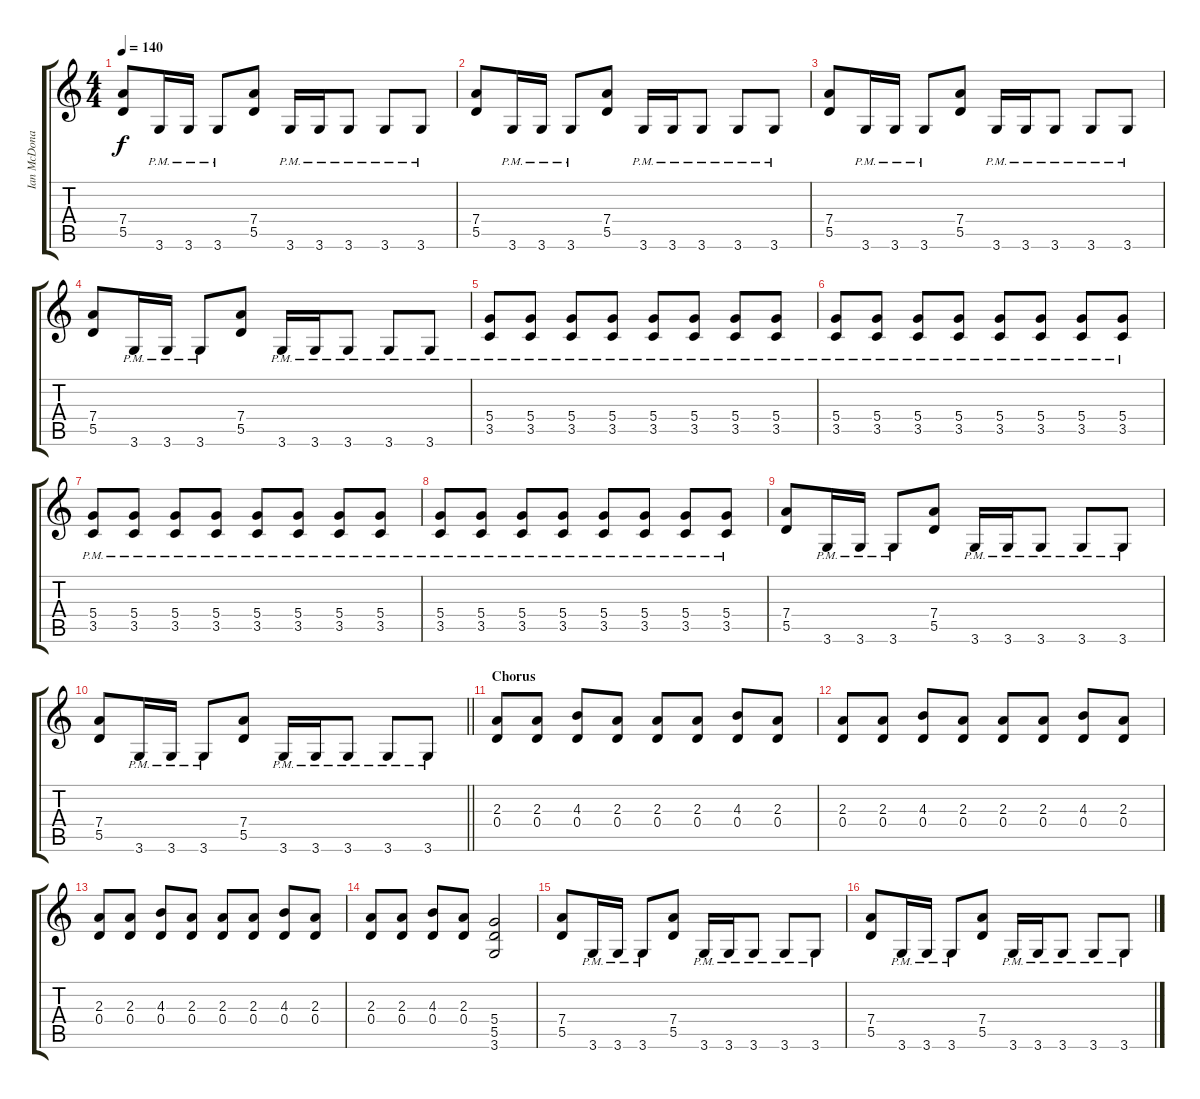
\track ("Ian McDonald (Gtr.I)" "Ian McDona") {instrument overdrivenguitar}
\staff {score tabs}
\tuning (E4 B3 G3 D3 A2 E2) {hide}
\ts (4 4)
\tempo 140
\clef g2
\ks c
(7.4 5.5).8{dy f} 3.6{pm}.16 3.6{pm}.16 3.6{pm}.8 (7.4 5.5).8 3.6{pm}.16 3.6{pm}.16 3.6{pm}.8 3.6{pm}.8 3.6{pm}.8 |
(7.4 5.5).8 3.6{pm}.16 3.6{pm}.16 3.6{pm}.8 (7.4 5.5).8 3.6{pm}.16 3.6{pm}.16 3.6{pm}.8 3.6{pm}.8 3.6{pm}.8 |
(7.4 5.5).8 3.6{pm}.16 3.6{pm}.16 3.6{pm}.8 (7.4 5.5).8 3.6{pm}.16 3.6{pm}.16 3.6{pm}.8 3.6{pm}.8 3.6{pm}.8 |
(7.4 5.5).8 3.6{pm}.16 3.6{pm}.16 3.6{pm}.8 (7.4 5.5).8 3.6{pm}.16 3.6{pm}.16 3.6{pm}.8 3.6{pm}.8 3.6{pm}.8 |
(5.4{pm} 3.5{pm}).8 (5.4{pm} 3.5{pm}).8 (5.4{pm} 3.5{pm}).8 (5.4{pm} 3.5{pm}).8 (5.4{pm} 3.5{pm}).8 (5.4{pm} 3.5{pm}).8 (5.4{pm} 3.5{pm}).8 (5.4{pm} 3.5{pm}).8 |
(5.4{pm} 3.5{pm}).8 (5.4{pm} 3.5{pm}).8 (5.4{pm} 3.5{pm}).8 (5.4{pm} 3.5{pm}).8 (5.4{pm} 3.5{pm}).8 (5.4{pm} 3.5{pm}).8 (5.4{pm} 3.5{pm}).8 (5.4{pm} 3.5{pm}).8 |
(5.4{pm} 3.5{pm}).8 (5.4{pm} 3.5{pm}).8 (5.4{pm} 3.5{pm}).8 (5.4{pm} 3.5{pm}).8 (5.4{pm} 3.5{pm}).8 (5.4{pm} 3.5{pm}).8 (5.4{pm} 3.5{pm}).8 (5.4{pm} 3.5{pm}).8 |
(5.4{pm} 3.5{pm}).8 (5.4{pm} 3.5{pm}).8 (5.4{pm} 3.5{pm}).8 (5.4{pm} 3.5{pm}).8 (5.4{pm} 3.5{pm}).8 (5.4{pm} 3.5{pm}).8 (5.4{pm} 3.5{pm}).8 (5.4{pm} 3.5{pm}).8 |
(7.4 5.5).8 3.6{pm}.16 3.6{pm}.16 3.6{pm}.8 (7.4 5.5).8 3.6{pm}.16 3.6{pm}.16 3.6{pm}.8 3.6{pm}.8 3.6{pm}.8 |
\barLineRight lightlight
(7.4 5.5).8 3.6{pm}.16 3.6{pm}.16 3.6{pm}.8 (7.4 5.5).8 3.6{pm}.16 3.6{pm}.16 3.6{pm}.8 3.6{pm}.8 3.6{pm}.8 |
\section ("" "Chorus")
(2.3 0.4).8 (2.3 0.4).8 (4.3 0.4).8 (2.3 0.4).8 (2.3 0.4).8 (2.3 0.4).8 (4.3 0.4).8 (2.3 0.4).8 |
(2.3 0.4).8 (2.3 0.4).8 (4.3 0.4).8 (2.3 0.4).8 (2.3 0.4).8 (2.3 0.4).8 (4.3 0.4).8 (2.3 0.4).8 |
(2.3 0.4).8 (2.3 0.4).8 (4.3 0.4).8 (2.3 0.4).8 (2.3 0.4).8 (2.3 0.4).8 (4.3 0.4).8 (2.3 0.4).8 |
(2.3 0.4).8 (2.3 0.4).8 (4.3 0.4).8 (2.3 0.4).8 (5.4 5.5 3.6).2 |
(7.4 5.5).8 3.6{pm}.16 3.6{pm}.16 3.6{pm}.8 (7.4 5.5).8 3.6{pm}.16 3.6{pm}.16 3.6{pm}.8 3.6{pm}.8 3.6{pm}.8 |
(7.4 5.5).8 3.6{pm}.16 3.6{pm}.16 3.6{pm}.8 (7.4 5.5).8 3.6{pm}.16 3.6{pm}.16 3.6{pm}.8 3.6{pm}.8 3.6{pm}.8
